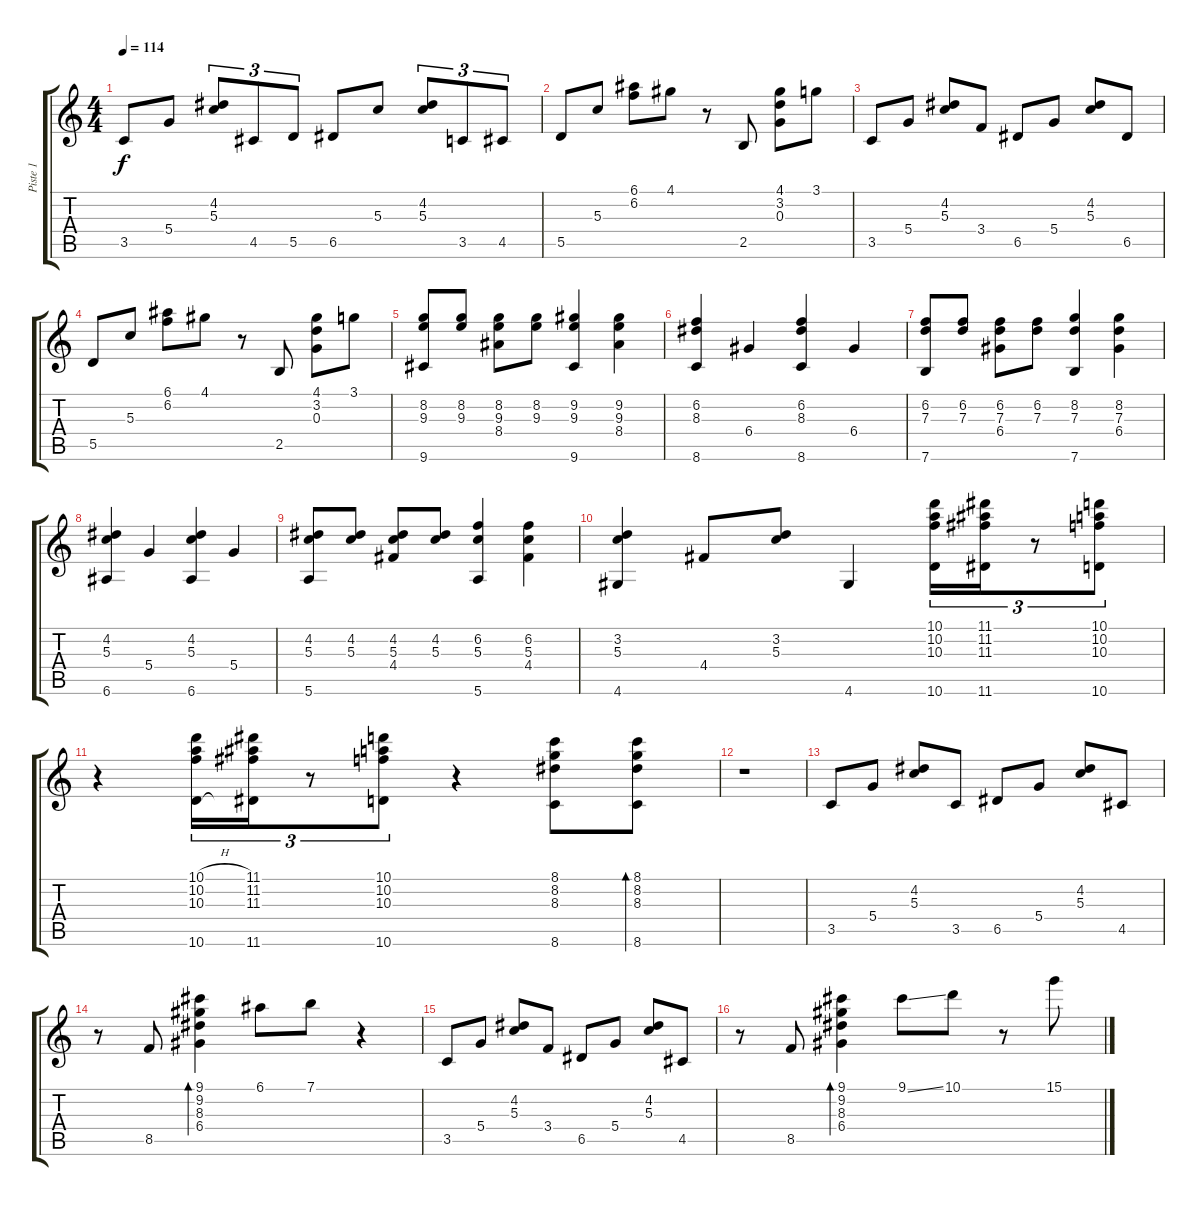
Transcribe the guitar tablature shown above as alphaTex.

\track ("Piste 1" "Piste 1") {instrument acousticguitarnylon}
\staff {score tabs}
\tuning (E4 B3 G3 D3 A2 E2) {hide}
\ts (4 4)
\tempo 114
\clef g2
\ks c
3.5.8{dy f} 5.4.8 (4.2 5.3).8{tu (3 2)} 4.5.8{tu (3 2)} 5.5.8{tu (3 2)} 6.5.8 5.3.8 (4.2 5.3).8{tu (3 2)} 3.5.8{tu (3 2)} 4.5.8{tu (3 2)} |
5.5.8 5.3.8 (6.1 6.2).8 4.1.8 r.8 2.5.8 (4.1 3.2 0.3).8 3.1.8 |
3.5.8 5.4.8 (4.2 5.3).8 3.4.8 6.5.8 5.4.8 (4.2 5.3).8 6.5.8 |
5.5.8 5.3.8 (6.1 6.2).8 4.1.8 r.8 2.5.8 (4.1 3.2 0.3).8 3.1.8 |
(8.2 9.3 9.6).8 (8.2 9.3).8 (8.2 9.3 8.4).8 (8.2 9.3).8 (9.2 9.3 9.6).4 (9.2 9.3 8.4).4 |
(6.2 8.3 8.6).4 6.4.4 (6.2 8.3 8.6).4 6.4.4 |
(6.2 7.3 7.6).8 (6.2 7.3).8 (6.2 7.3 6.4).8 (6.2 7.3).8 (8.2 7.3 7.6).4 (8.2 7.3 6.4).4 |
(4.2 5.3 6.6).4 5.4.4 (4.2 5.3 6.6).4 5.4.4 |
(4.2 5.3 5.6).8 (4.2 5.3).8 (4.2 5.3 4.4).8 (4.2 5.3).8 (6.2 5.3 5.6).4 (6.2 5.3 4.4).4 |
(3.2 5.3 4.6).4 4.4.8 (3.2 5.3).8 4.6.4 (10.1 10.2 10.3 10.6).16{tu (3 2)} (11.1 11.2 11.3 11.6).16{tu (3 2)} r.8{tu (3 2)} (10.1 10.2 10.3 10.6).8{tu (3 2)} |
r.4 (10.1{h} 10.2{h} 10.3{h} 10.6{h}).16{tu (3 2)} (11.1 11.2 11.3 11.6).16{tu (3 2)} r.8{tu (3 2)} (10.1 10.2 10.3 10.6).8{tu (3 2)} r.4 (8.1 8.2 8.3 8.6).8 (8.1 8.2 8.3 8.6).8{bd 240} |
r.1 |
3.5.8 5.4.8 (4.2 5.3).8 3.5.8 6.5.8 5.4.8 (4.2 5.3).8 4.5.8 |
r.8 8.5.8 (9.1 9.2 8.3 6.4).4{bd 240} 6.1.8 7.1.8 r.4 |
3.5.8 5.4.8 (4.2 5.3).8 3.4.8 6.5.8 5.4.8 (4.2 5.3).8 4.5.8 |
r.8 8.5.8 (9.1 9.2 8.3 6.4).4{bd 240} 9.1{ss}.8 10.1.8 r.8 15.1.8
